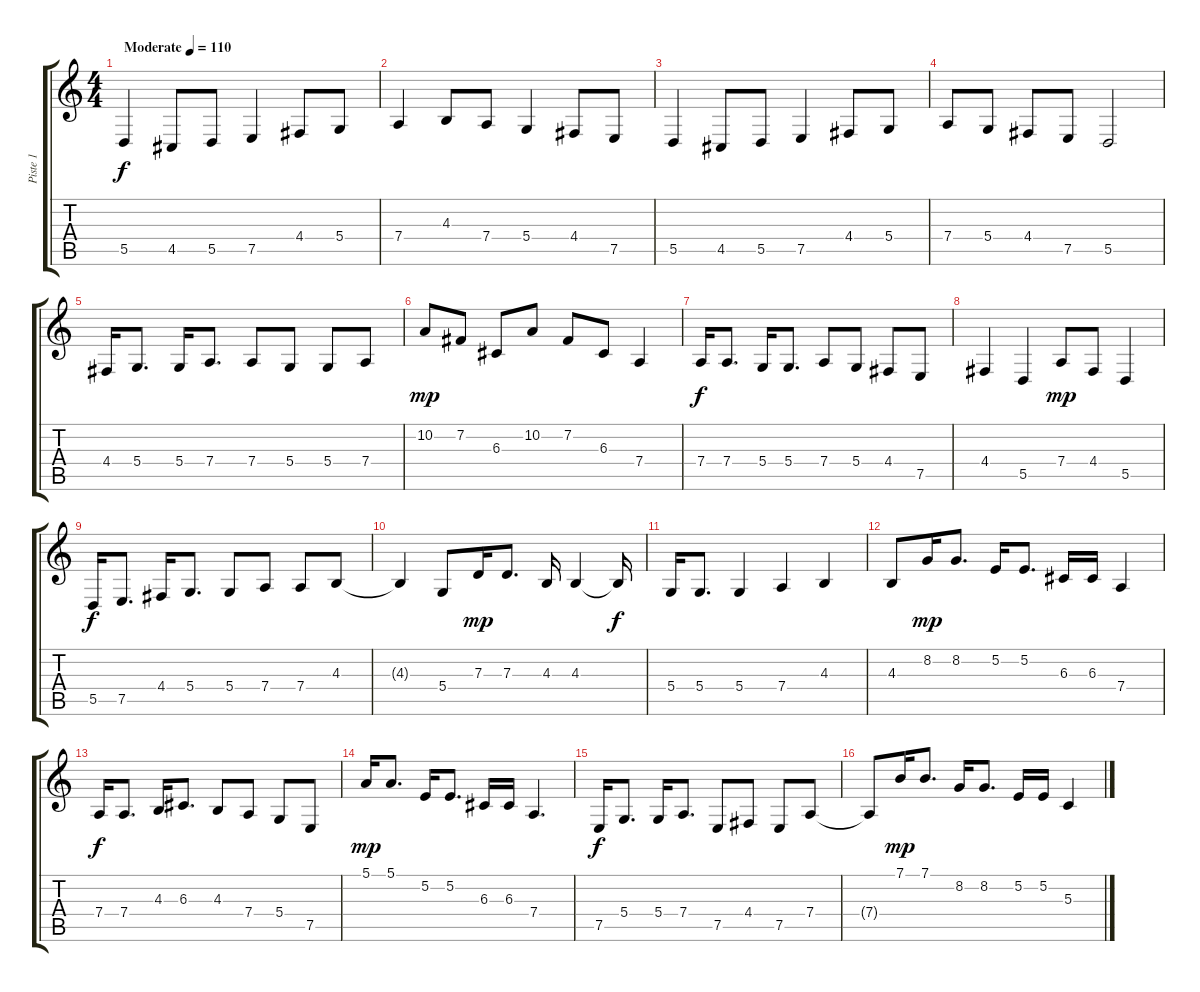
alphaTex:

\track ("Piste 1" "Piste 1") {instrument altosax}
\staff {score tabs}
\tuning (E4 B3 G3 D3 A2 E2) {hide}
\ts (4 4)
\tempo (110 "Moderate")
\clef g2
\ks c
5.5.4{dy f instrument altosax} 4.5.8 5.5.8 7.5.4 4.4.8 5.4.8 |
7.4.4 4.3.8 7.4.8 5.4.4 4.4.8 7.5.8 |
5.5.4 4.5.8 5.5.8 7.5.4 4.4.8 5.4.8 |
7.4.8 5.4.8 4.4.8 7.5.8 5.5.2 |
4.4.16 5.4.8{d} 5.4.16 7.4.8{d} 7.4.8 5.4.8 5.4.8 7.4.8 |
10.2.8{dy mp} 7.2.8 6.3.8 10.2.8 7.2.8 6.3.8 7.4.4 |
7.4.16{dy f} 7.4.8{d} 5.4.16 5.4.8{d} 7.4.8 5.4.8 4.4.8 7.5.8 |
4.4.4 5.5.4 7.4.8{dy mp} 4.4.8 5.5.4 |
5.5.16{dy f} 7.5.8{d} 4.4.16 5.4.8{d} 5.4.8 7.4.8 7.4.8 4.3.8 |
4.3{t}.4 5.4.8 7.3.16{dy mp} 7.3.8{d} 4.3.16 4.3.4 4.3{t}.16{dy f} |
5.4.16 5.4.8{d} 5.4.4 7.4.4 4.3.4 |
4.3.8 8.2.16{dy mp} 8.2.8{d} 5.2.16 5.2.8{d} 6.3.16 6.3.16 7.4.4 |
7.4.16{dy f} 7.4.8{d} 4.3.16 6.3.8{d} 4.3.8 7.4.8 5.4.8 7.5.8 |
5.1.16{dy mp} 5.1.8{d} 5.2.16 5.2.8{d} 6.3.16 6.3.16 7.4.4{d} |
7.5.16{dy f} 5.4.8{d} 5.4.16 7.4.8{d} 7.5.8 4.4.8 7.5.8 7.4.8 |
7.4{t}.8 7.1.16{dy mp} 7.1.8{d} 8.2.16 8.2.8{d} 5.2.16 5.2.16 5.3.4
